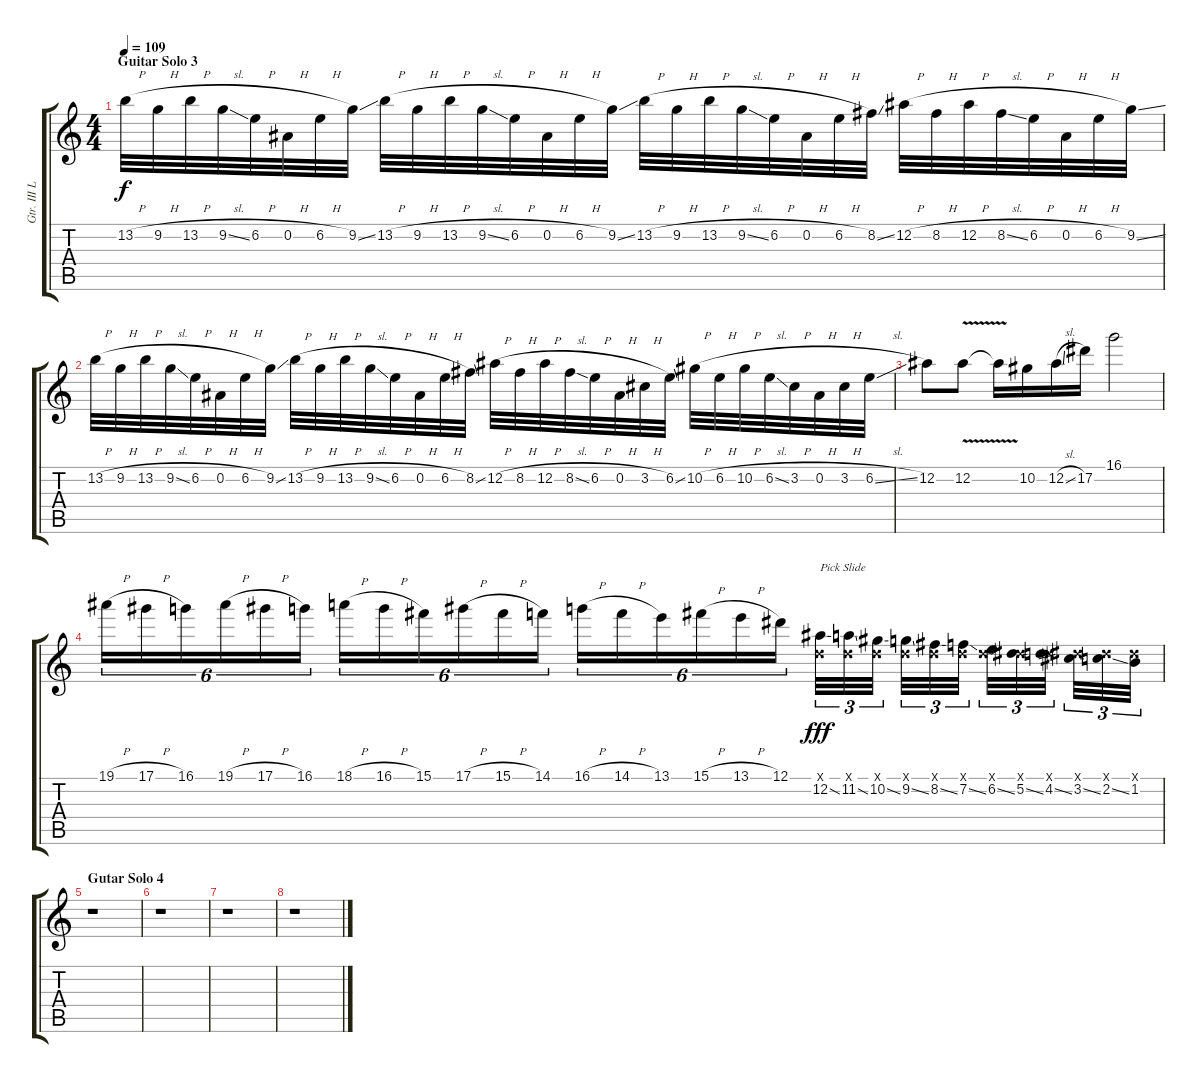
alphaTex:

\track ("Gtr. III Lead" "Gtr. III L") {instrument overdrivenguitar}
\staff {score tabs}
\tuning (Eb4 Bb3 Gb3 Db3 Ab2 Eb2) {hide}
\ts (4 4)
\section ("" "Guitar Solo 3")
\tempo 109
\clef g2
\ks c
13.2{h}.32{dy f} 9.2{h}.32 13.2{h}.32 9.2{sl}.32 6.2{h}.32 0.2{h}.32 6.2{h}.32 9.2{ss}.32 13.2{h}.32 9.2{h}.32 13.2{h}.32 9.2{sl}.32 6.2{h}.32 0.2{h}.32 6.2{h}.32 9.2{ss}.32 13.2{h}.32 9.2{h}.32 13.2{h}.32 9.2{sl}.32 6.2{h}.32 0.2{h}.32 6.2{h}.32 8.2{ss}.32 12.2{h}.32 8.2{h}.32 12.2{h}.32 8.2{sl}.32 6.2{h}.32 0.2{h}.32 6.2{h}.32 9.2{ss}.32 |
13.2{h}.32 9.2{h}.32 13.2{h}.32 9.2{sl}.32 6.2{h}.32 0.2{h}.32 6.2{h}.32 9.2{ss}.32 13.2{h}.32 9.2{h}.32 13.2{h}.32 9.2{sl}.32 6.2{h}.32 0.2{h}.32 6.2{h}.32 8.2{ss}.32 12.2{h}.32 8.2{h}.32 12.2{h}.32 8.2{sl}.32 6.2{h}.32 0.2{h}.32 3.2{h}.32 6.2{ss}.32 10.2{h}.32 6.2{h}.32 10.2{h}.32 6.2{sl}.32 3.2{h}.32 0.2{h}.32 3.2{h}.32 6.2{sl}.32 |
12.2.8 12.2{v}.8 12.2{t}.16 10.2.16 12.2{sl}.16 17.2.16 16.1.2 |
19.1{h}.16{tu (6 4)} 17.1{h}.16{tu (6 4)} 16.1.16{tu (6 4)} 19.1{h}.16{tu (6 4)} 17.1{h}.16{tu (6 4)} 16.1.16{tu (6 4)} 18.1{h}.16{tu (6 4)} 16.1{h}.16{tu (6 4)} 15.1.16{tu (6 4)} 17.1{h}.16{tu (6 4)} 15.1{h}.16{tu (6 4)} 14.1.16{tu (6 4)} 16.1{h}.16{tu (6 4)} 14.1{h}.16{tu (6 4)} 13.1.16{tu (6 4)} 15.1{h}.16{tu (6 4)} 13.1{h}.16{tu (6 4)} 12.1.16{tu (6 4)} (-1.1{x} 12.2{ss}).32{tu (3 2) txt "Pick Slide" dy fff instrument guitarfretnoise} (-1.1{x} 11.2{ss}).32{tu (3 2)} (-1.1{x} 10.2{ss}).32{tu (3 2)} (-1.1{x} 9.2{ss}).32{tu (3 2)} (-1.1{x} 8.2{ss}).32{tu (3 2)} (-1.1{x} 7.2{ss}).32{tu (3 2)} (-1.1{x} 6.2{ss}).32{tu (3 2)} (-1.1{x} 5.2{ss}).32{tu (3 2)} (0.1{x} 4.2{ss}).32{tu (3 2)} (0.1{x} 3.2{ss}).32{tu (3 2)} (0.1{x} 2.2{ss}).32{tu (3 2)} (0.1{x} 1.2).32{tu (3 2)} |
\section ("" "Gutar Solo 4")
r.1{instrument overdrivenguitar} |
r.1 |
r.1 |
r.1
